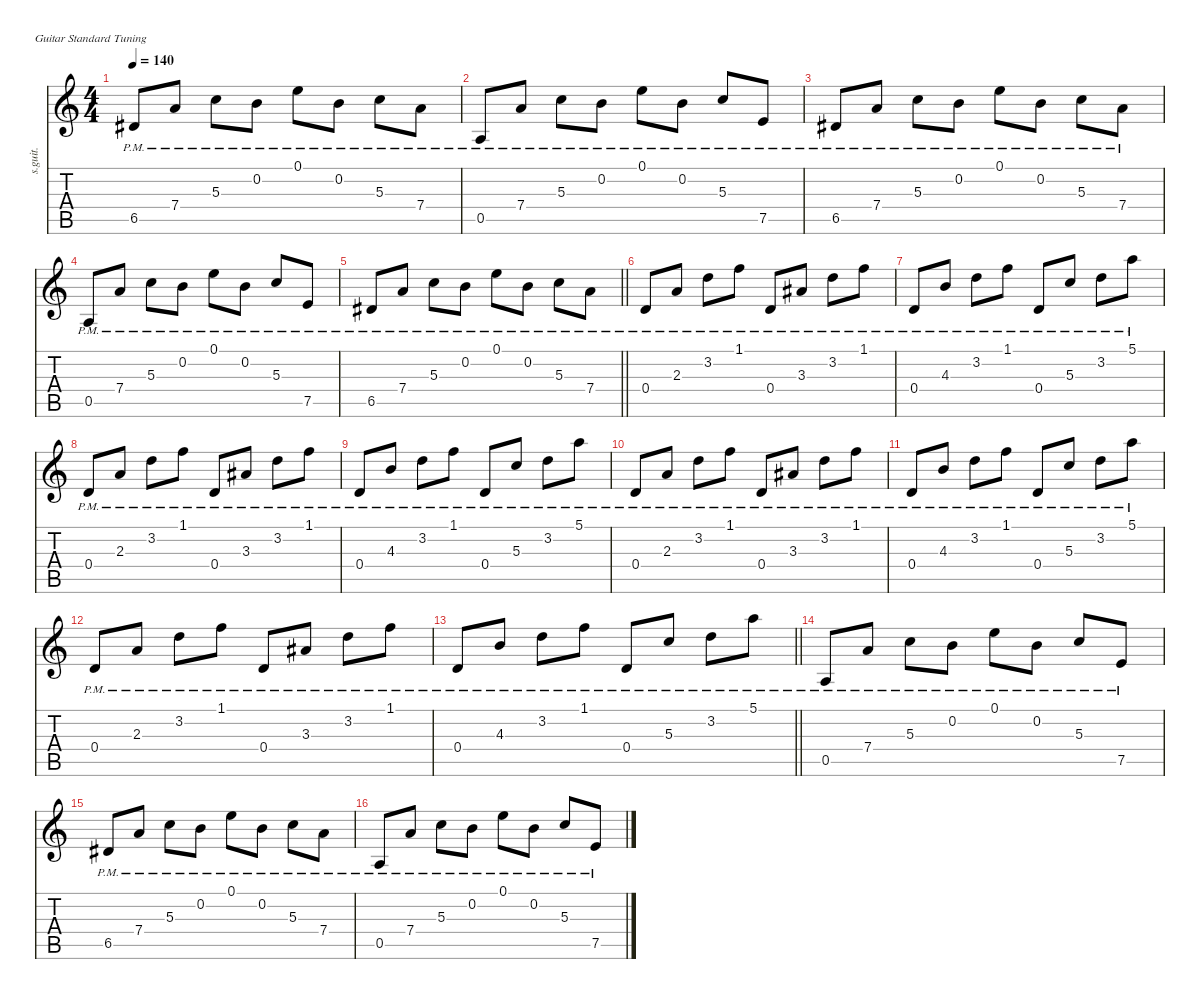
\defaultSystemsLayout 4
\hideDynamics
\bracketExtendMode nobrackets
\otherSystemsTrackNameOrientation horizontal
\track ("Gtr. I" "s.guit.") {defaultSystemsLayout 8 mute instrument acousticguitarsteel}
\staff {score tabs}
\tuning (E4 B3 G3 D3 A2 E2)
\ts (4 4)
\tempo 140
\clef g2
\ks aminor
6.5{pm acc #}.8{dy f beam Up} 7.4{pm}.8{beam Up} 5.3{pm}.8{beam Down} 0.2{pm}.8{beam Down} 0.1{pm}.8{beam Down} 0.2{pm}.8{beam Down} 5.3{pm}.8{beam Down} 7.4{pm}.8{beam Down} |
0.5{pm}.8{beam Up} 7.4{pm}.8{beam Up} 5.3{pm}.8{beam Down} 0.2{pm}.8{beam Down} 0.1{pm}.8{beam Down} 0.2{pm}.8{beam Down} 5.3{pm}.8{beam Up} 7.5{pm}.8{beam Up} |
6.5{pm acc #}.8{beam Up} 7.4{pm}.8{beam Up} 5.3{pm}.8{beam Down} 0.2{pm}.8{beam Down} 0.1{pm}.8{beam Down} 0.2{pm}.8{beam Down} 5.3{pm}.8{beam Down} 7.4{pm}.8{beam Down} |
0.5{pm}.8{beam Up} 7.4{pm}.8{beam Up} 5.3{pm}.8{beam Down} 0.2{pm}.8{beam Down} 0.1{pm}.8{beam Down} 0.2{pm}.8{beam Down} 5.3{pm}.8{beam Up} 7.5{pm}.8{beam Up} |
\barLineRight lightlight
6.5{pm acc #}.8{beam Up} 7.4{pm}.8{beam Up} 5.3{pm}.8{beam Down} 0.2{pm}.8{beam Down} 0.1{pm}.8{beam Down} 0.2{pm}.8{beam Down} 5.3{pm}.8{beam Down} 7.4{pm}.8{beam Down} |
0.4{pm}.8{beam Up} 2.3{pm}.8{beam Up} 3.2{pm}.8{beam Down} 1.1{pm}.8{beam Down} 0.4{pm}.8{beam Up} 3.3{pm acc #}.8{beam Up} 3.2{pm}.8{beam Down} 1.1{pm}.8{beam Down} |
0.4{pm}.8{beam Up} 4.3{pm}.8{beam Up} 3.2{pm}.8{beam Down} 1.1{pm}.8{beam Down} 0.4{pm}.8{beam Up} 5.3{pm}.8{beam Up} 3.2{pm}.8{beam Down} 5.1{pm}.8{beam Down} |
0.4{pm}.8{beam Up} 2.3{pm}.8{beam Up} 3.2{pm}.8{beam Down} 1.1{pm}.8{beam Down} 0.4{pm}.8{beam Up} 3.3{pm acc #}.8{beam Up} 3.2{pm}.8{beam Down} 1.1{pm}.8{beam Down} |
0.4{pm}.8{beam Up} 4.3{pm}.8{beam Up} 3.2{pm}.8{beam Down} 1.1{pm}.8{beam Down} 0.4{pm}.8{beam Up} 5.3{pm}.8{beam Up} 3.2{pm}.8{beam Down} 5.1{pm}.8{beam Down} |
0.4{pm}.8{beam Up} 2.3{pm}.8{beam Up} 3.2{pm}.8{beam Down} 1.1{pm}.8{beam Down} 0.4{pm}.8{beam Up} 3.3{pm acc #}.8{beam Up} 3.2{pm}.8{beam Down} 1.1{pm}.8{beam Down} |
0.4{pm}.8{beam Up} 4.3{pm}.8{beam Up} 3.2{pm}.8{beam Down} 1.1{pm}.8{beam Down} 0.4{pm}.8{beam Up} 5.3{pm}.8{beam Up} 3.2{pm}.8{beam Down} 5.1{pm}.8{beam Down} |
0.4{pm}.8{beam Up} 2.3{pm}.8{beam Up} 3.2{pm}.8{beam Down} 1.1{pm}.8{beam Down} 0.4{pm}.8{beam Up} 3.3{pm acc #}.8{beam Up} 3.2{pm}.8{beam Down} 1.1{pm}.8{beam Down} |
\barLineRight lightlight
0.4{pm}.8{beam Up} 4.3{pm}.8{beam Up} 3.2{pm}.8{beam Down} 1.1{pm}.8{beam Down} 0.4{pm}.8{beam Up} 5.3{pm}.8{beam Up} 3.2{pm}.8{beam Down} 5.1{pm}.8{beam Down} |
0.5{pm}.8{beam Up} 7.4{pm}.8{beam Up} 5.3{pm}.8{beam Down} 0.2{pm}.8{beam Down} 0.1{pm}.8{beam Down} 0.2{pm}.8{beam Down} 5.3{pm}.8{beam Up} 7.5{pm}.8{beam Up} |
6.5{pm acc #}.8{beam Up} 7.4{pm}.8{beam Up} 5.3{pm}.8{beam Down} 0.2{pm}.8{beam Down} 0.1{pm}.8{beam Down} 0.2{pm}.8{beam Down} 5.3{pm}.8{beam Down} 7.4{pm}.8{beam Down} |
0.5{pm}.8{beam Up} 7.4{pm}.8{beam Up} 5.3{pm}.8{beam Down} 0.2{pm}.8{beam Down} 0.1{pm}.8{beam Down} 0.2{pm}.8{beam Down} 5.3{pm}.8{beam Up} 7.5{pm}.8{beam Up}
